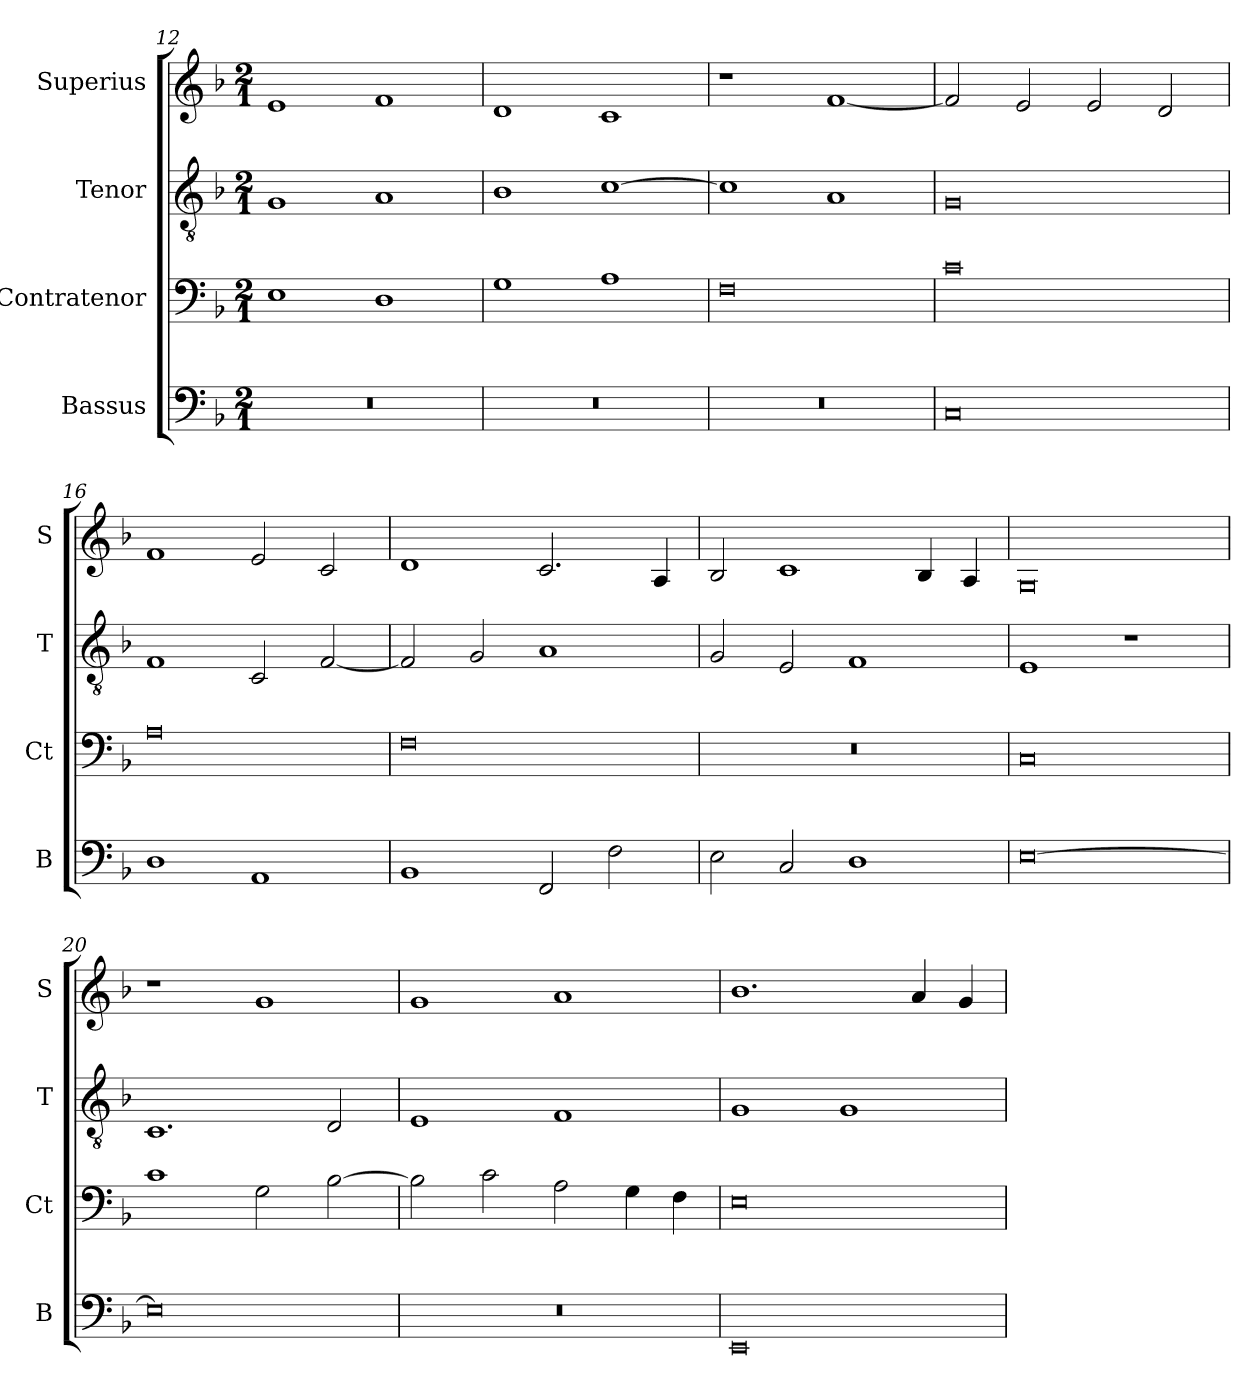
**kern	**kern	**kern	**kern
*part4	*part3	*part2	*part1
*staff4	*staff3	*staff2	*staff1
*I"Bassus	*I"Contratenor	*I"Tenor	*I"Superius
*I'B	*I'Ct	*I'T	*I'S
*clefF4	*clefF4	*clefGv2	*clefG2
*k[b-]	*k[b-]	*k[b-]	*k[b-]
*M2/1	*M2/1	*M2/1	*M2/1
=12	=12	=12	=12
0r	1E	1G	1e
.	1D	1A	1f
=13	=13	=13	=13
0r	1G	1B-	1d
.	1A	[1c	1c
=14	=14	=14	=14
0r	0F	1c]	1r
.	.	1A	[1f
=15	=15	=15	=15
0C	0c	0G	2f/]
.	.	.	2e/
.	.	.	2e/
.	.	.	2d/
=16	=16	=16	=16
1D	0A	1F	1f
1AA	.	2C/	2e/
.	.	[2F/	2c/
=17	=17	=17	=17
1BB-	0F	2F/]	1d
.	.	2G/	.
2FF/	.	1A	2.c/
2F\	.	.	.
.	.	.	4A/
=18	=18	=18	=18
2E\	0r	2G/	2B-/
2C/	.	2E/	1c
1D	.	1F	.
.	.	.	4B-/
.	.	.	4A/
=19	=19	=19	=19
[0E	0C	1E	0G
.	.	1r	.
=20	=20	=20	=20
0E]	1c	1.C	1r
.	2G\	.	1g
.	[2B-\	2D/	.
=21	=21	=21	=21
0r	2B-\]	1E	1g
.	2c\	.	.
.	2A\	1F	1a
.	4G\	.	.
.	4F\	.	.
=22	=22	=22	=22
0EE	0E	1G	1.b-
.	.	1G	.
.	.	.	4a/
.	.	.	4g/
=	=	=	=
*-	*-	*-	*-
